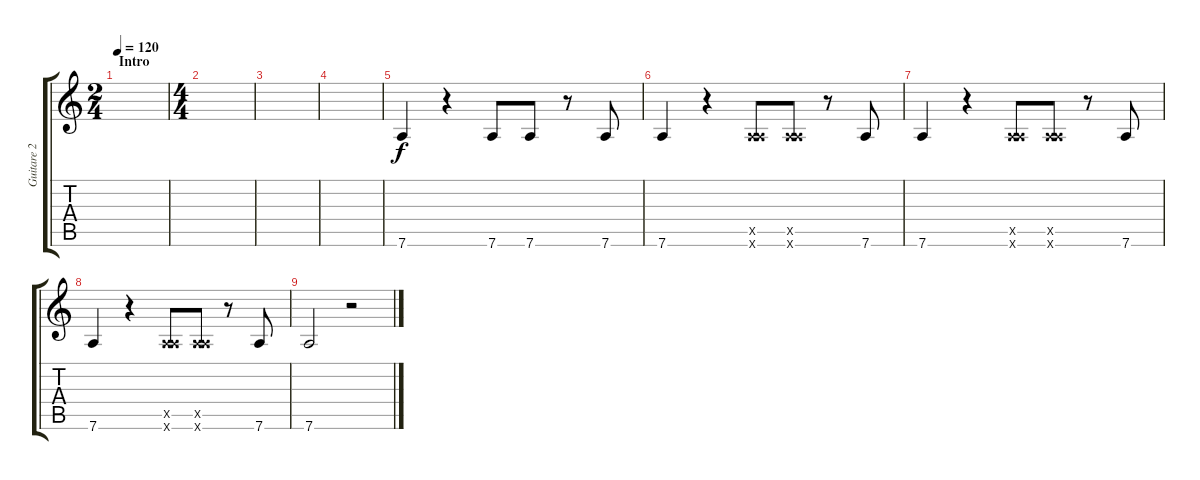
\track ("Guitare 2" "Guitare 2") {instrument distortionguitar}
\staff {score tabs}
\tuning (D4 B3 G3 D3 A2 D2) {hide}
\ts (2 4)
\section ("" "Intro")
\tempo 120
\clef g2
\ks c
|
\ts (4 4)
|
|
|
7.6.4 r.4 7.6.8 7.6.8 r.8 7.6.8 |
7.6.4 r.4 (0.5{x} 7.6{x}).8 (0.5{x} 7.6{x}).8 r.8 7.6.8 |
7.6.4 r.4 (0.5{x} 7.6{x}).8 (0.5{x} 7.6{x}).8 r.8 7.6.8 |
7.6.4 r.4 (0.5{x} 7.6{x}).8 (0.5{x} 7.6{x}).8 r.8 7.6.8 |
7.6.2 r.2
